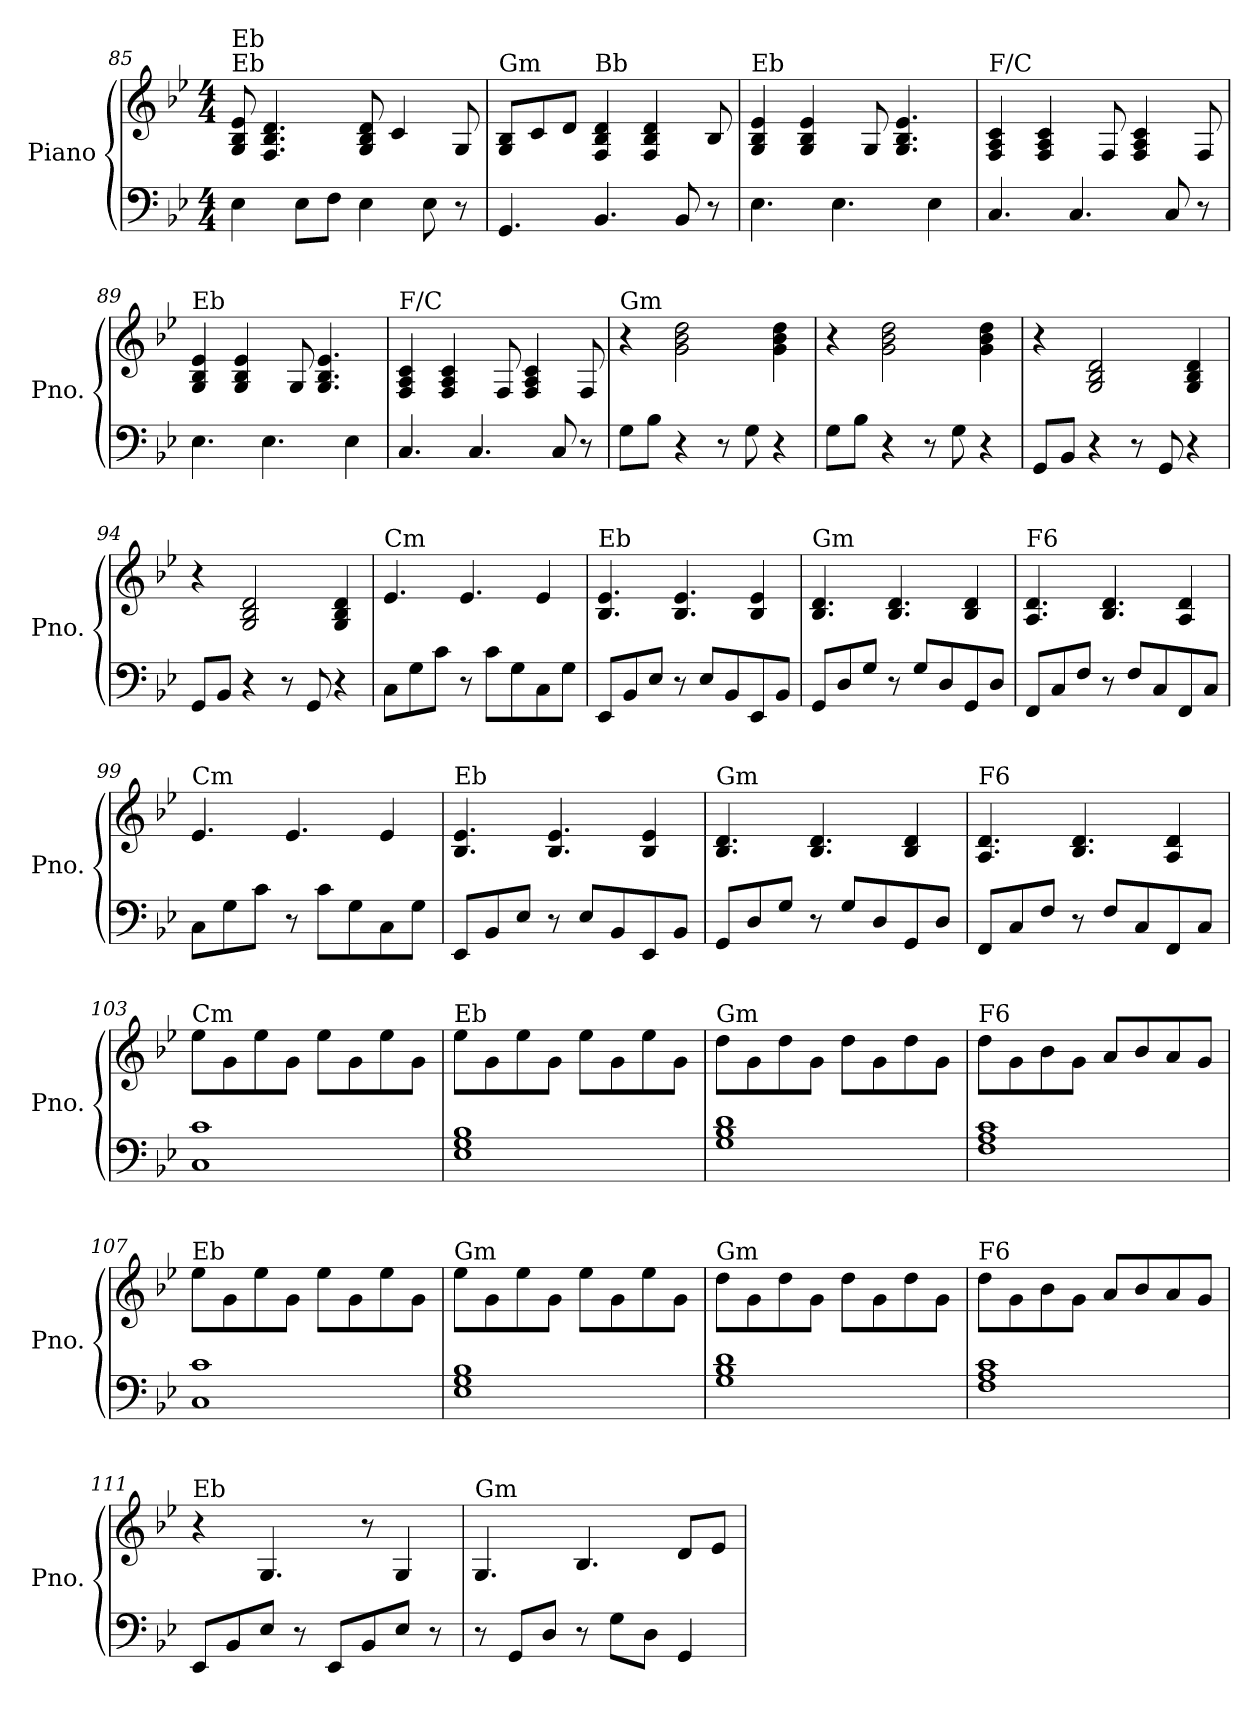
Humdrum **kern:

**kern	**kern
*part1	*part1
*staff2	*staff1
*I"Piano	*
*I'Pno.	*
!!LO:LB:g=z
*clefF4	*clefG2
*k[b-e-]	*k[b-e-]
*M4/4	*M4/4
=85	=85
!	!LO:TX:a:t=Eb
!	!LO:TX:a:t=Eb
4E-\	8G/ 8B-/ 8e-/
.	4.F/ 4.B-/ 4.d/
8E-\L	.
8F\J	.
4E-\	8G/ 8B-/ 8d/
.	4c/
8E-\	.
8r	8G/
=86	=86
!	!LO:TX:a:t=Gm
4.GG/	8G/ 8B-/L
.	8c/
.	8d/J
!	!LO:TX:a:t=Bb
4.BB-/	4F/ 4B-/ 4d/
.	4F/ 4B-/ 4d/
8BB-/	.
8r	8B-/
=87	=87
!	!LO:TX:a:t=Eb
4.E-\	4G/ 4B-/ 4e-/
.	4G/ 4B-/ 4e-/
4.E-\	.
.	8G/
.	4.G/ 4.B-/ 4.e-/
4E-\	.
=88	=88
!	!LO:TX:a:t=F/C
4.C/	4F/ 4A/ 4c/
.	4F/ 4A/ 4c/
4.C/	.
.	8F/
.	4F/ 4A/ 4c/
8C/	.
8r	8F/
=89	=89
!	!LO:TX:a:t=Eb
4.E-\	4G/ 4B-/ 4e-/
.	4G/ 4B-/ 4e-/
4.E-\	.
.	8G/
.	4.G/ 4.B-/ 4.e-/
4E-\	.
!!LO:LB:g=z
=90	=90
!	!LO:TX:a:t=F/C
4.C/	4F/ 4A/ 4c/
.	4F/ 4A/ 4c/
4.C/	.
.	8F/
.	4F/ 4A/ 4c/
8C/	.
8r	8F/
=91	=91
!	!LO:TX:a:t=Gm
8G\L	4r
8B-\J	.
4r	2g\ 2b-\ 2dd\
8r	.
8G\	.
4r	4g\ 4b-\ 4dd\
=92	=92
8G\L	4r
8B-\J	.
4r	2g\ 2b-\ 2dd\
8r	.
8G\	.
4r	4g\ 4b-\ 4dd\
=93	=93
8GG/L	4r
8BB-/J	.
4r	2G/ 2B-/ 2d/
8r	.
8GG/	.
4r	4G/ 4B-/ 4d/
=94	=94
8GG/L	4r
8BB-/J	.
4r	2G/ 2B-/ 2d/
8r	.
8GG/	.
4r	4G/ 4B-/ 4d/
!!LO:LB:g=z
=95	=95
!	!LO:TX:a:t=Cm
8C\L	4.e-/
8G\	.
8c\J	.
8r	4.e-/
8c\L	.
8G\	.
8C\	4e-/
8G\J	.
=96	=96
!	!LO:TX:a:t=Eb
8EE-/L	4.B-/ 4.e-/
8BB-/	.
8E-/J	.
8r	4.B-/ 4.e-/
8E-/L	.
8BB-/	.
8EE-/	4B-/ 4e-/
8BB-/J	.
=97	=97
!	!LO:TX:a:t=Gm
8GG/L	4.B-/ 4.d/
8D/	.
8G/J	.
8r	4.B-/ 4.d/
8G/L	.
8D/	.
8GG/	4B-/ 4d/
8D/J	.
=98	=98
!	!LO:TX:a:t=F6
8FF/L	4.A/ 4.d/
8C/	.
8F/J	.
8r	4.B-/ 4.d/
8F/L	.
8C/	.
8FF/	4A/ 4d/
8C/J	.
=99	=99
!	!LO:TX:a:t=Cm
8C\L	4.e-/
8G\	.
8c\J	.
8r	4.e-/
8c\L	.
8G\	.
8C\	4e-/
8G\J	.
!!LO:LB:g=z
=100	=100
!	!LO:TX:a:t=Eb
8EE-/L	4.B-/ 4.e-/
8BB-/	.
8E-/J	.
8r	4.B-/ 4.e-/
8E-/L	.
8BB-/	.
8EE-/	4B-/ 4e-/
8BB-/J	.
=101	=101
!	!LO:TX:a:t=Gm
8GG/L	4.B-/ 4.d/
8D/	.
8G/J	.
8r	4.B-/ 4.d/
8G/L	.
8D/	.
8GG/	4B-/ 4d/
8D/J	.
=102	=102
*	*^
!	!LO:TX:a:t=F6	!
8FF/L	4.A/ 4.d/	2.ryy
8C/	.	.
8F/J	.	.
8r	4.B-/ 4.d/	.
8F/L	.	.
8C/	.	.
8FF/	4A/ 4d/	4d/
8C/J	.	.
*	*v	*v
=103	=103
!	!LO:TX:a:t=Cm
1C 1c	8ee-\L
.	8g\
.	8ee-\
.	8g\J
.	8ee-\L
.	8g\
.	8ee-\
.	8g\J
=104	=104
!	!LO:TX:a:t=Eb
1E- 1G 1B-	8ee-\L
.	8g\
.	8ee-\
.	8g\J
.	8ee-\L
.	8g\
.	8ee-\
.	8g\J
!!LO:PB:g=z
=105	=105
!	!LO:TX:a:t=Gm
1G 1B- 1d	8dd\L
.	8g\
.	8dd\
.	8g\J
.	8dd\L
.	8g\
.	8dd\
.	8g\J
=106	=106
!	!LO:TX:a:t=F6
1F 1A 1c	8dd\L
.	8g\
.	8b-\
.	8g\J
.	8a/L
.	8b-/
.	8a/
.	8g/J
=107	=107
!	!LO:TX:a:t=Eb
1C 1c	8ee-\L
.	8g\
.	8ee-\
.	8g\J
.	8ee-\L
.	8g\
.	8ee-\
.	8g\J
=108	=108
!	!LO:TX:a:t=Gm
1E- 1G 1B-	8ee-\L
.	8g\
.	8ee-\
.	8g\J
.	8ee-\L
.	8g\
.	8ee-\
.	8g\J
!!LO:LB:g=z
=109	=109
!	!LO:TX:a:t=Gm
1G 1B- 1d	8dd\L
.	8g\
.	8dd\
.	8g\J
.	8dd\L
.	8g\
.	8dd\
.	8g\J
=110	=110
!	!LO:TX:a:t=F6
1F 1A 1c	8dd\L
.	8g\
.	8b-\
.	8g\J
.	8a/L
.	8b-/
.	8a/
.	8g/J
=111	=111
!	!LO:TX:a:t=Eb
8EE-/L	4r
8BB-/	.
8E-/J	4.G/
8r	.
8EE-/L	.
8BB-/	8r
8E-/J	4G/
8r	.
=112	=112
!	!LO:TX:a:t=Gm
8r	4.G/
8GG/L	.
8D/J	.
8r	4.B-/
8G\L	.
8D\J	.
4GG/	8d/L
.	8e-/J
=	=
*-	*-
